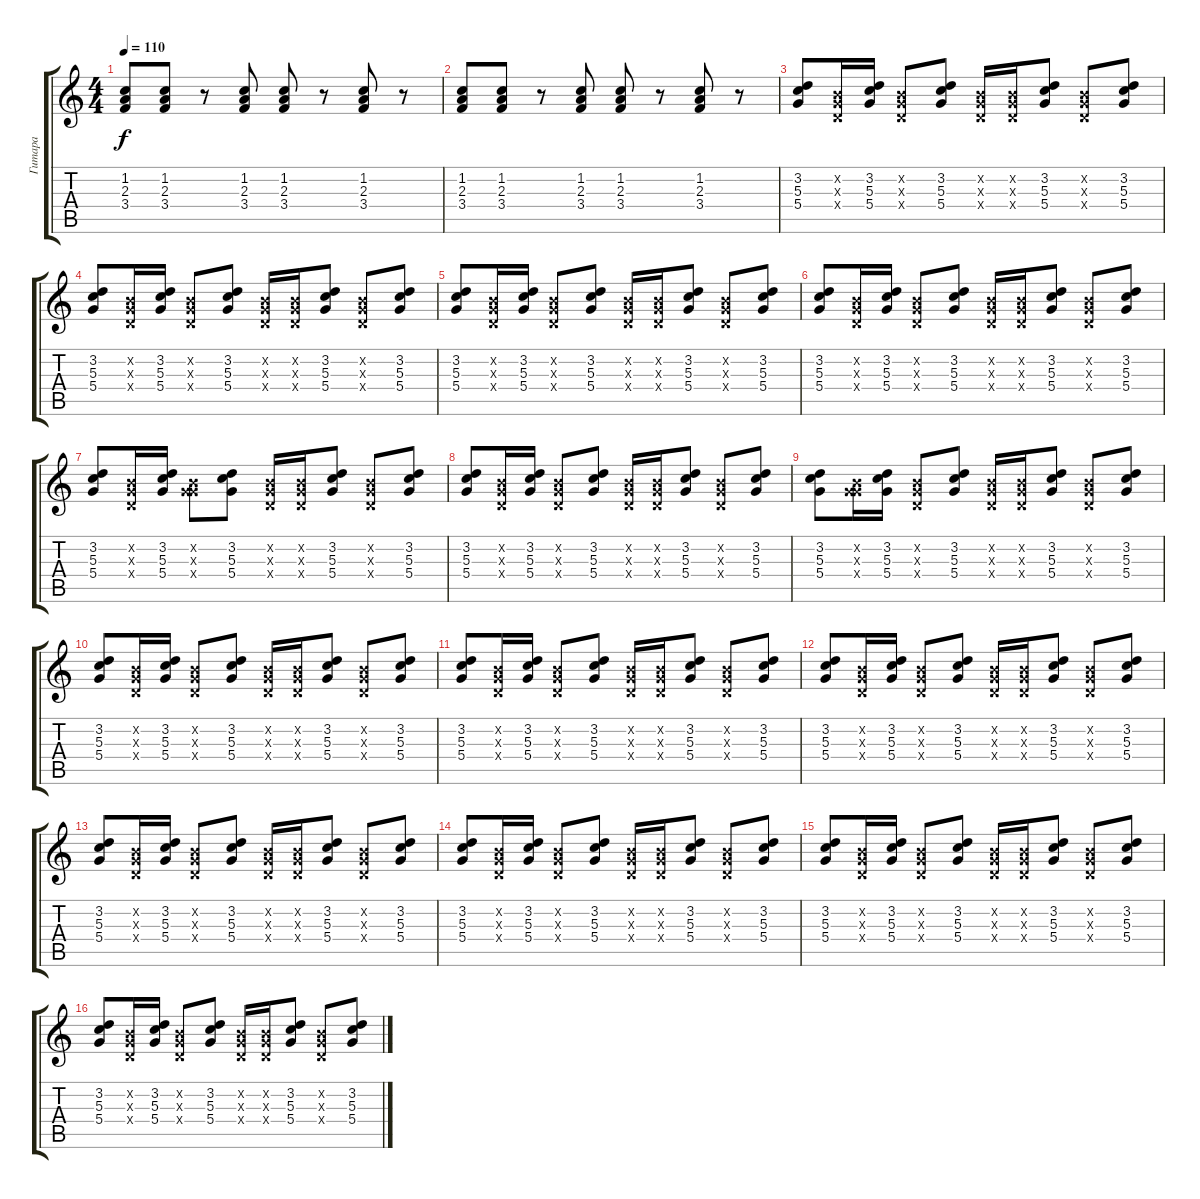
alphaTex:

\track ("Гитара" "Гитара") {instrument distortionguitar}
\staff {score tabs}
\tuning (E4 B3 G3 D3 A2 E2) {hide}
\ts (4 4)
\tempo 110
\clef g2
\ks c
(1.2 2.3 3.4).8{dy f} (1.2 2.3 3.4).8 r.8 (1.2 2.3 3.4).8 (1.2 2.3 3.4).8 r.8 (1.2 2.3 3.4).8 r.8 |
(1.2 2.3 3.4).8 (1.2 2.3 3.4).8 r.8 (1.2 2.3 3.4).8 (1.2 2.3 3.4).8 r.8 (1.2 2.3 3.4).8 r.8 |
(3.2 5.3 5.4).8 (0.2{x} 0.3{x} 0.4{x}).16 (3.2 5.3 5.4).16 (0.2{x} 0.3{x} 0.4{x}).8 (3.2 5.3 5.4).8 (0.2{x} 0.3{x} 0.4{x}).16 (0.2{x} 0.3{x} 0.4{x}).16 (3.2 5.3 5.4).8 (0.2{x} 0.3{x} 0.4{x}).8 (3.2 5.3 5.4).8 |
(3.2 5.3 5.4).8 (0.2{x} 0.3{x} 0.4{x}).16 (3.2 5.3 5.4).16 (0.2{x} 0.3{x} 0.4{x}).8 (3.2 5.3 5.4).8 (0.2{x} 0.3{x} 0.4{x}).16 (0.2{x} 0.3{x} 0.4{x}).16 (3.2 5.3 5.4).8 (0.2{x} 0.3{x} 0.4{x}).8 (3.2 5.3 5.4).8 |
(3.2 5.3 5.4).8 (0.2{x} 0.3{x} 0.4{x}).16 (3.2 5.3 5.4).16 (0.2{x} 0.3{x} 0.4{x}).8 (3.2 5.3 5.4).8 (0.2{x} 0.3{x} 0.4{x}).16 (0.2{x} 0.3{x} 0.4{x}).16 (3.2 5.3 5.4).8 (0.2{x} 0.3{x} 0.4{x}).8 (3.2 5.3 5.4).8 |
(3.2 5.3 5.4).8 (0.2{x} 0.3{x} 0.4{x}).16 (3.2 5.3 5.4).16 (0.2{x} 0.3{x} 0.4{x}).8 (3.2 5.3 5.4).8 (0.2{x} 0.3{x} 0.4{x}).16 (0.2{x} 0.3{x} 0.4{x}).16 (3.2 5.3 5.4).8 (0.2{x} 0.3{x} 0.4{x}).8 (3.2 5.3 5.4).8 |
(3.2 5.3 5.4).8 (0.2{x} 0.3{x} 0.4{x}).16 (3.2 5.3 5.4).16 (0.2{x} 0.3{x} 5.4{x}).8 (3.2 5.3 5.4).8 (0.2{x} 0.3{x} 0.4{x}).16 (0.2{x} 0.3{x} 0.4{x}).16 (3.2 5.3 5.4).8 (0.2{x} 0.3{x} 0.4{x}).8 (3.2 5.3 5.4).8 |
(3.2 5.3 5.4).8 (0.2{x} 0.3{x} 0.4{x}).16 (3.2 5.3 5.4).16 (0.2{x} 0.3{x} 0.4{x}).8 (3.2 5.3 5.4).8 (0.2{x} 0.3{x} 0.4{x}).16 (0.2{x} 0.3{x} 0.4{x}).16 (3.2 5.3 5.4).8 (0.2{x} 0.3{x} 0.4{x}).8 (3.2 5.3 5.4).8 |
(3.2 5.3 5.4).8 (0.2{x} 0.3{x} 5.4{x}).16 (3.2 5.3 5.4).16 (0.2{x} 0.3{x} 0.4{x}).8 (3.2 5.3 5.4).8 (0.2{x} 0.3{x} 0.4{x}).16 (0.2{x} 0.3{x} 0.4{x}).16 (3.2 5.3 5.4).8 (0.2{x} 0.3{x} 0.4{x}).8 (3.2 5.3 5.4).8 |
(3.2 5.3 5.4).8 (0.2{x} 0.3{x} 0.4{x}).16 (3.2 5.3 5.4).16 (0.2{x} 0.3{x} 0.4{x}).8 (3.2 5.3 5.4).8 (0.2{x} 0.3{x} 0.4{x}).16 (0.2{x} 0.3{x} 0.4{x}).16 (3.2 5.3 5.4).8 (0.2{x} 0.3{x} 0.4{x}).8 (3.2 5.3 5.4).8 |
(3.2 5.3 5.4).8 (0.2{x} 0.3{x} 0.4{x}).16 (3.2 5.3 5.4).16 (0.2{x} 0.3{x} 0.4{x}).8 (3.2 5.3 5.4).8 (0.2{x} 0.3{x} 0.4{x}).16 (0.2{x} 0.3{x} 0.4{x}).16 (3.2 5.3 5.4).8 (0.2{x} 0.3{x} 0.4{x}).8 (3.2 5.3 5.4).8 |
(3.2 5.3 5.4).8 (0.2{x} 0.3{x} 0.4{x}).16 (3.2 5.3 5.4).16 (0.2{x} 0.3{x} 0.4{x}).8 (3.2 5.3 5.4).8 (0.2{x} 0.3{x} 0.4{x}).16 (0.2{x} 0.3{x} 0.4{x}).16 (3.2 5.3 5.4).8 (0.2{x} 0.3{x} 0.4{x}).8 (3.2 5.3 5.4).8 |
(3.2 5.3 5.4).8 (0.2{x} 0.3{x} 0.4{x}).16 (3.2 5.3 5.4).16 (0.2{x} 0.3{x} 0.4{x}).8 (3.2 5.3 5.4).8 (0.2{x} 0.3{x} 0.4{x}).16 (0.2{x} 0.3{x} 0.4{x}).16 (3.2 5.3 5.4).8 (0.2{x} 0.3{x} 0.4{x}).8 (3.2 5.3 5.4).8 |
(3.2 5.3 5.4).8 (0.2{x} 0.3{x} 0.4{x}).16 (3.2 5.3 5.4).16 (0.2{x} 0.3{x} 0.4{x}).8 (3.2 5.3 5.4).8 (0.2{x} 0.3{x} 0.4{x}).16 (0.2{x} 0.3{x} 0.4{x}).16 (3.2 5.3 5.4).8 (0.2{x} 0.3{x} 0.4{x}).8 (3.2 5.3 5.4).8 |
(3.2 5.3 5.4).8 (0.2{x} 0.3{x} 0.4{x}).16 (3.2 5.3 5.4).16 (0.2{x} 0.3{x} 0.4{x}).8 (3.2 5.3 5.4).8 (0.2{x} 0.3{x} 0.4{x}).16 (0.2{x} 0.3{x} 0.4{x}).16 (3.2 5.3 5.4).8 (0.2{x} 0.3{x} 0.4{x}).8 (3.2 5.3 5.4).8 |
(3.2 5.3 5.4).8 (0.2{x} 0.3{x} 0.4{x}).16 (3.2 5.3 5.4).16 (0.2{x} 0.3{x} 0.4{x}).8 (3.2 5.3 5.4).8 (0.2{x} 0.3{x} 0.4{x}).16 (0.2{x} 0.3{x} 0.4{x}).16 (3.2 5.3 5.4).8 (0.2{x} 0.3{x} 0.4{x}).8 (3.2 5.3 5.4).8
